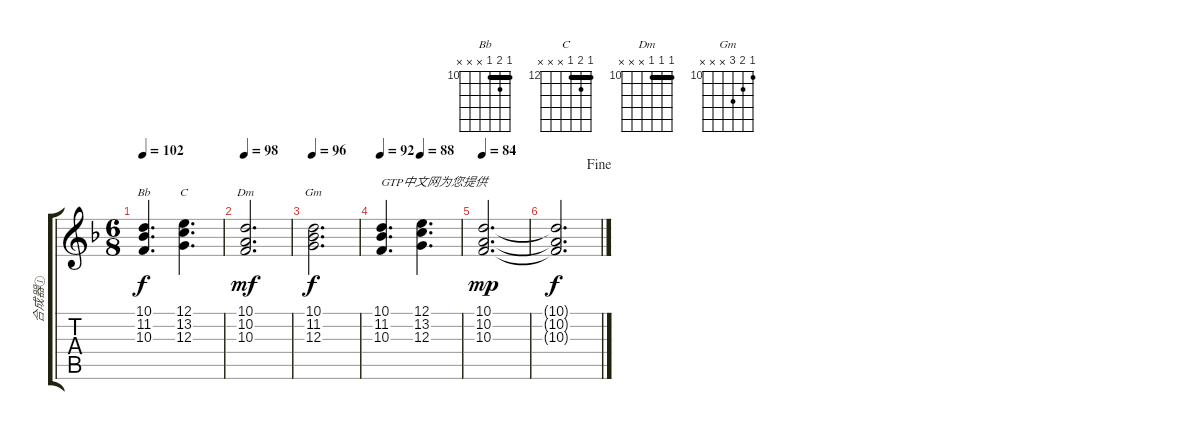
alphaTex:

\track ("合成器①" "合成器①") {instrument stringensemble2}
\staff {score tabs}
\tuning (E4 B3 G3 D3 A2 E2) {hide}
\chord ("Bb" 10 11 10 x x x) {firstfret 10 barre 10}
\chord ("C" 12 13 12 x x x) {firstfret 12 barre 12}
\chord ("Dm" 10 10 10 x x x) {firstfret 10 barre 10}
\chord ("Gm" 10 11 12 x x x) {firstfret 10}
\ts (6 8)
\tempo 102
\clef g2
\ks f
(10.1 11.2 10.3).4{d ch "Bb" dy f} (12.1 13.2 12.3).4{d ch "C"} |
\tempo 98
(10.1 10.2 10.3).2{d ch "Dm" dy mf} |
\tempo 96
(10.1 11.2 12.3).2{d ch "Gm" dy f} |
\tempo 92
\tempo (88 0.5)
(10.1 11.2 10.3).4{d txt "GTP中文网为您提供"} (12.1 13.2 12.3).4{d} |
\tempo 84
(10.1 10.2 10.3).2{d dy mp} |
\jump fine
(10.1{t} 10.2{t} 10.3{t}).2{d dy f}
